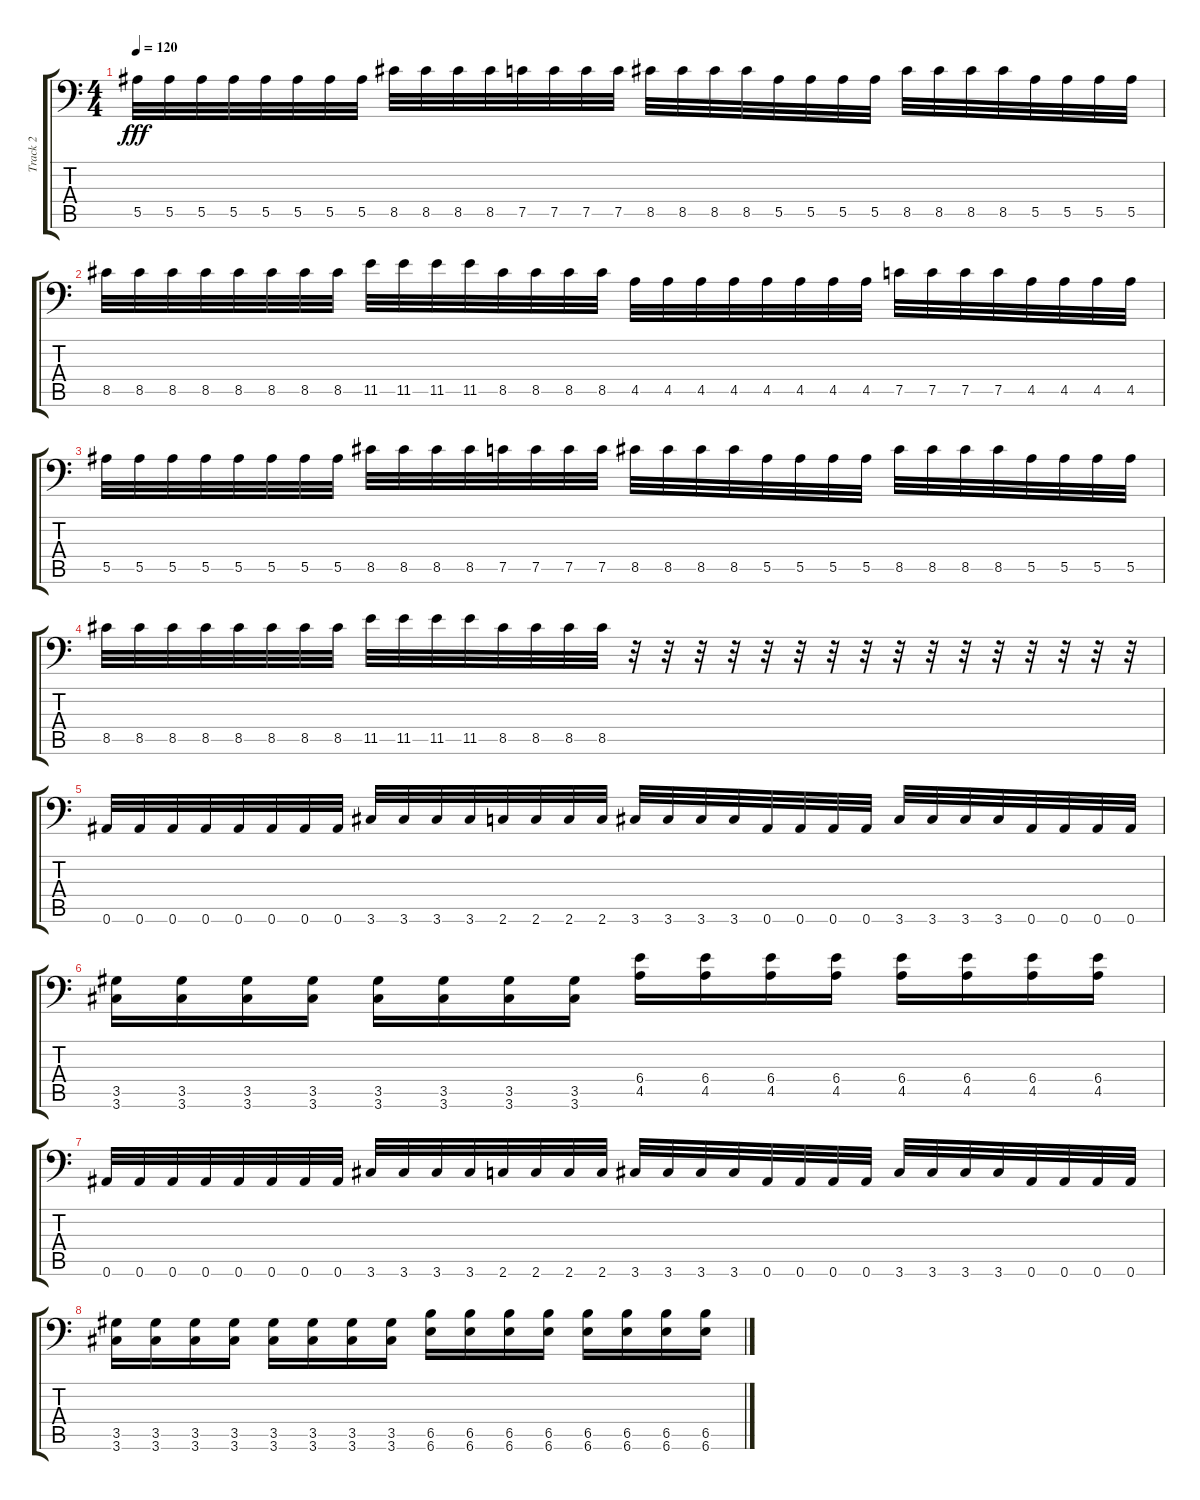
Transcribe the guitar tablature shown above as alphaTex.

\track ("Track 2" "Track 2") {instrument distortionguitar}
\staff {score tabs}
\tuning (C4 G3 Eb3 Bb2 F2 Bb1) {hide}
\ts (4 4)
\tempo 120
\clef f4
\ks c
5.5.32{dy fff} 5.5.32 5.5.32 5.5.32 5.5.32 5.5.32 5.5.32 5.5.32 8.5.32 8.5.32 8.5.32 8.5.32 7.5.32 7.5.32 7.5.32 7.5.32 8.5.32 8.5.32 8.5.32 8.5.32 5.5.32 5.5.32 5.5.32 5.5.32 8.5.32 8.5.32 8.5.32 8.5.32 5.5.32 5.5.32 5.5.32 5.5.32 |
8.5.32 8.5.32 8.5.32 8.5.32 8.5.32 8.5.32 8.5.32 8.5.32 11.5.32 11.5.32 11.5.32 11.5.32 8.5.32 8.5.32 8.5.32 8.5.32 4.5.32 4.5.32 4.5.32 4.5.32 4.5.32 4.5.32 4.5.32 4.5.32 7.5.32 7.5.32 7.5.32 7.5.32 4.5.32 4.5.32 4.5.32 4.5.32 |
5.5.32 5.5.32 5.5.32 5.5.32 5.5.32 5.5.32 5.5.32 5.5.32 8.5.32 8.5.32 8.5.32 8.5.32 7.5.32 7.5.32 7.5.32 7.5.32 8.5.32 8.5.32 8.5.32 8.5.32 5.5.32 5.5.32 5.5.32 5.5.32 8.5.32 8.5.32 8.5.32 8.5.32 5.5.32 5.5.32 5.5.32 5.5.32 |
8.5.32 8.5.32 8.5.32 8.5.32 8.5.32 8.5.32 8.5.32 8.5.32 11.5.32 11.5.32 11.5.32 11.5.32 8.5.32 8.5.32 8.5.32 8.5.32 r.32 r.32 r.32 r.32 r.32 r.32 r.32 r.32 r.32 r.32 r.32 r.32 r.32 r.32 r.32 r.32 |
0.6.32 0.6.32 0.6.32 0.6.32 0.6.32 0.6.32 0.6.32 0.6.32 3.6.32 3.6.32 3.6.32 3.6.32 2.6.32 2.6.32 2.6.32 2.6.32 3.6.32 3.6.32 3.6.32 3.6.32 0.6.32 0.6.32 0.6.32 0.6.32 3.6.32 3.6.32 3.6.32 3.6.32 0.6.32 0.6.32 0.6.32 0.6.32 |
(3.5 3.6).16 (3.5 3.6).16 (3.5 3.6).16 (3.5 3.6).16 (3.5 3.6).16 (3.5 3.6).16 (3.5 3.6).16 (3.5 3.6).16 (6.4 4.5).16 (6.4 4.5).16 (6.4 4.5).16 (6.4 4.5).16 (6.4 4.5).16 (6.4 4.5).16 (6.4 4.5).16 (6.4 4.5).16 |
0.6.32 0.6.32 0.6.32 0.6.32 0.6.32 0.6.32 0.6.32 0.6.32 3.6.32 3.6.32 3.6.32 3.6.32 2.6.32 2.6.32 2.6.32 2.6.32 3.6.32 3.6.32 3.6.32 3.6.32 0.6.32 0.6.32 0.6.32 0.6.32 3.6.32 3.6.32 3.6.32 3.6.32 0.6.32 0.6.32 0.6.32 0.6.32 |
(3.5 3.6).16 (3.5 3.6).16 (3.5 3.6).16 (3.5 3.6).16 (3.5 3.6).16 (3.5 3.6).16 (3.5 3.6).16 (3.5 3.6).16 (6.5 6.6).16 (6.5 6.6).16 (6.5 6.6).16 (6.5 6.6).16 (6.5 6.6).16 (6.5 6.6).16 (6.5 6.6).16 (6.5 6.6).16
